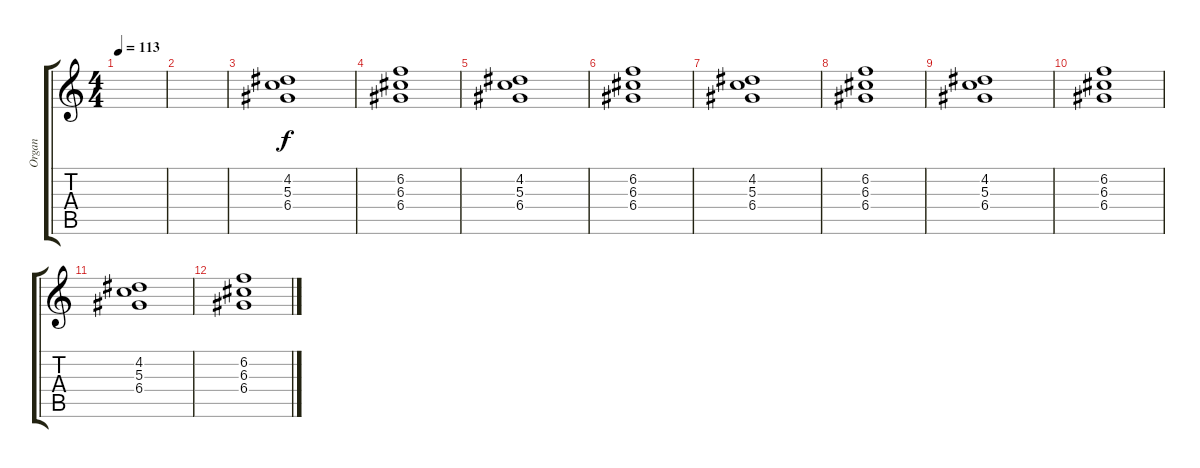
\track ("Organ" "Organ") {instrument acousticguitarnylon}
\staff {score tabs}
\tuning (E4 B3 G3 D3 A2 E2) {hide}
\ts (4 4)
\tempo 113
\clef g2
\ks c
|
|
(4.2 5.3 6.4).1 |
(6.2 6.3 6.4).1 |
(4.2 5.3 6.4).1 |
(6.2 6.3 6.4).1 |
(4.2 5.3 6.4).1 |
(6.2 6.3 6.4).1 |
(4.2 5.3 6.4).1 |
(6.2 6.3 6.4).1 |
(4.2 5.3 6.4).1 |
(6.2 6.3 6.4).1
